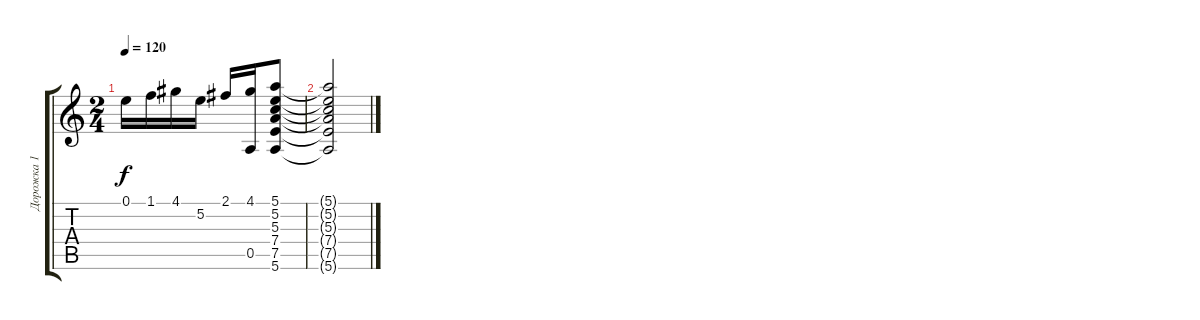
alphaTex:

\track ("Дорожка 1" "Дорожка 1") {instrument acousticguitarnylon}
\staff {score tabs}
\tuning (E4 B3 G3 D3 A2 E2) {hide}
\ts (2 4)
\tempo 120
\clef g2
\ks aminor
0.1.16{dy f} 1.1.16 4.1.16 5.2.16 2.1.16 (4.1 0.5{t}).16 (5.1 5.2 5.3 7.4 7.5 5.6).8 |
(5.1{t} 5.2{t} 5.3{t} 7.4{t} 7.5{t} 5.6{t}).2
